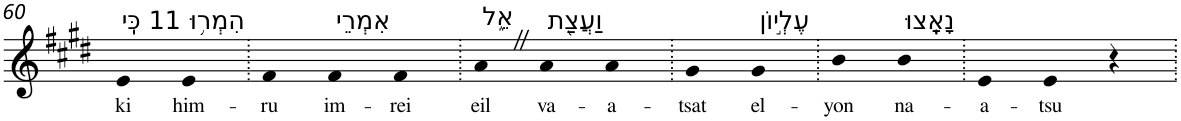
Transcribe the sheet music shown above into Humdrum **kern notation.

**kern	**text
*part1	*part1
*staff1	*staff1
*I"Piano	*
*I'Pno	*
!!LO:PB:g=z
*clefG2	*
*k[f#c#g#d#]	*
*E:	*
=60	=60
!LO:TX:a:t=11 כִּֽי	!
!	!LO:LY:b
4e	ki
!LO:TX:a:t=הִמְר֥וּ	!
!	!LO:LY:b
4e	him-
=61.	=61.
!	!LO:LY:b
4f#	-ru
!LO:TX:a:t=אִמְרֵי	!
!	!LO:LY:b
4f#	im-
!	!LO:LY:b
4f#	-rei
=62.	=62.
!LO:TX:a:t=אֵ֑ל	!
!	!LO:LY:b
4aZ	eil
!LO:TX:a:t=וַעֲצַ֖ת	!
!	!LO:LY:b
4a	va-
!	!LO:LY:b
4a	-a-
=63.	=63.
!	!LO:LY:b
4g#	-tsat
!LO:TX:a:t=עֶלְי֣וֹן	!
!	!LO:LY:b
4g#	el-
=64.	=64.
!	!LO:LY:b
4b	-yon
!LO:TX:a:t=נָאָֽצוּ	!
!	!LO:LY:b
4b	na-
=65.	=65.
!	!LO:LY:b
4e	-a-
!	!LO:LY:b
4e	-tsu
4r	.
=.	=.
*-	*-
